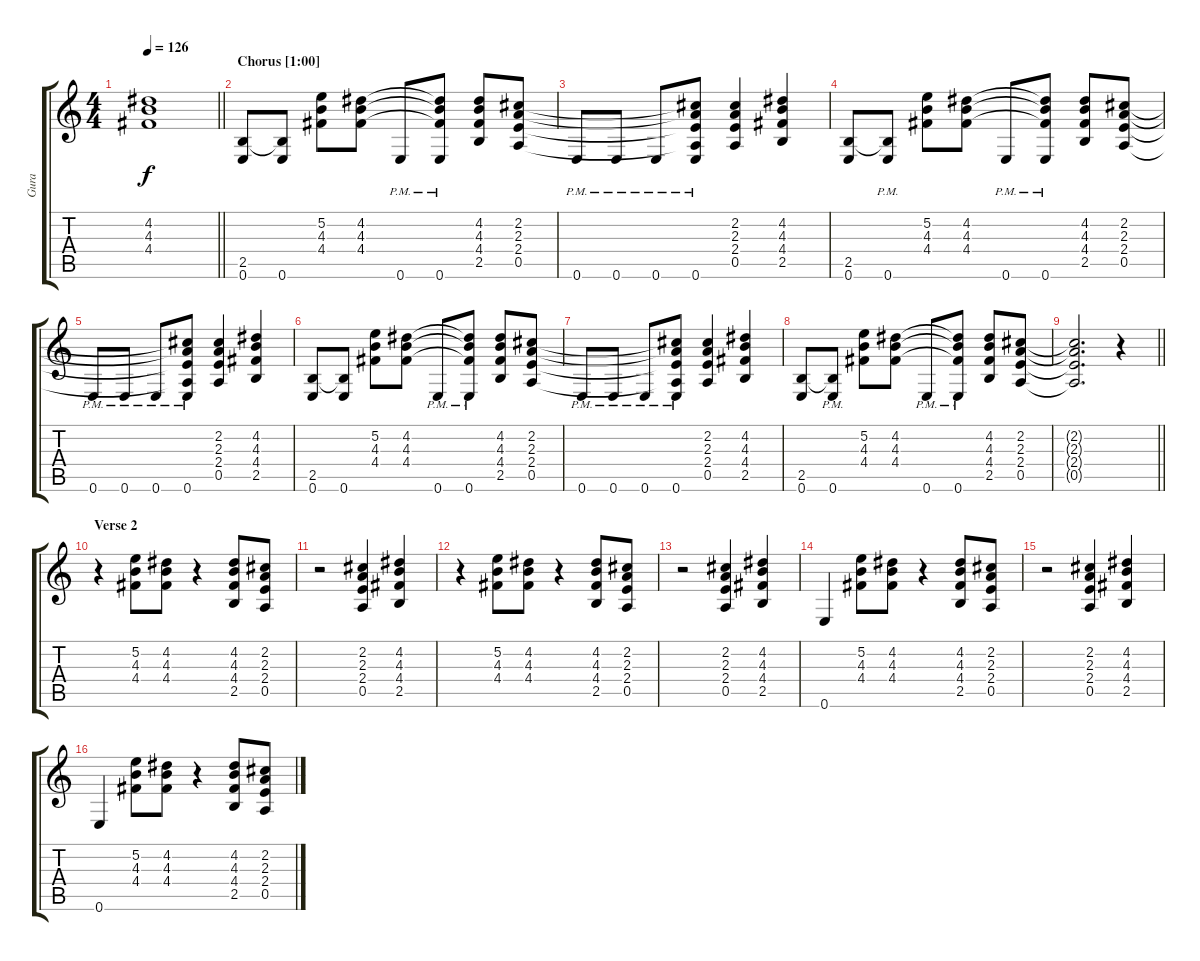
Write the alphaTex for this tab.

\track ("Gura" "Gura") {instrument distortionguitar}
\staff {score tabs}
\tuning (E4 B3 G3 D3 A2 E2) {hide}
\ts (4 4)
\tempo 126
\clef g2
\barLineRight lightlight
\ks c
(4.2{t} 4.3{t} 4.4{t}).1{dy f} |
\section ("" "Chorus [1:00]")
(2.5 0.6).8 (2.5{t} 0.6).8 (5.2 4.3 4.4).8 (4.2 4.3 4.4).8 0.6{pm}.8 (4.2{t} 4.3{t} 4.4{t} 0.6{pm}).8 (4.2 4.3 4.4 2.5).8 (2.2 2.3 2.4 0.5).8 |
0.6{pm}.8 0.6{pm}.8 0.6{pm}.8 (2.2{t} 2.3{t} 2.4{t} 0.5{t} 0.6{pm}).8 (2.2 2.3 2.4 0.5).4 (4.2 4.3 4.4 2.5).4 |
(2.5 0.6).8 (2.5{t} 0.6{pm}).8 (5.2 4.3 4.4).8 (4.2 4.3 4.4).8 0.6{pm}.8 (4.2{t} 4.3{t} 4.4{t} 0.6{pm}).8 (4.2 4.3 4.4 2.5).8 (2.2 2.3 2.4 0.5).8 |
0.6{pm}.8 0.6{pm}.8 0.6{pm}.8 (2.2{t} 2.3{t} 2.4{t} 0.5{t} 0.6{pm}).8 (2.2 2.3 2.4 0.5).4 (4.2 4.3 4.4 2.5).4 |
(2.5 0.6).8 (2.5{t} 0.6).8 (5.2 4.3 4.4).8 (4.2 4.3 4.4).8 0.6{pm}.8 (4.2{t} 4.3{t} 4.4{t} 0.6{pm}).8 (4.2 4.3 4.4 2.5).8 (2.2 2.3 2.4 0.5).8 |
0.6{pm}.8 0.6{pm}.8 0.6{pm}.8 (2.2{t} 2.3{t} 2.4{t} 0.5{t} 0.6{pm}).8 (2.2 2.3 2.4 0.5).4 (4.2 4.3 4.4 2.5).4 |
(2.5 0.6).8 (2.5{t} 0.6{pm}).8 (5.2 4.3 4.4).8 (4.2 4.3 4.4).8 0.6{pm}.8 (4.2{t} 4.3{t} 4.4{t} 0.6{pm}).8 (4.2 4.3 4.4 2.5).8 (2.2 2.3 2.4 0.5).8 |
\barLineRight lightlight
(2.2{t} 2.3{t} 2.4{t} 0.5{t}).2{d} r.4 |
\section ("" "Verse 2")
r.4 (5.2 4.3 4.4).8 (4.2 4.3 4.4).8 r.4 (4.2 4.3 4.4 2.5).8 (2.2 2.3 2.4 0.5).8 |
r.2 (2.2 2.3 2.4 0.5).4 (4.2 4.3 4.4 2.5).4 |
r.4 (5.2 4.3 4.4).8 (4.2 4.3 4.4).8 r.4 (4.2 4.3 4.4 2.5).8 (2.2 2.3 2.4 0.5).8 |
r.2 (2.2 2.3 2.4 0.5).4 (4.2 4.3 4.4 2.5).4 |
0.6.4 (5.2 4.3 4.4).8 (4.2 4.3 4.4).8 r.4 (4.2 4.3 4.4 2.5).8 (2.2 2.3 2.4 0.5).8 |
r.2 (2.2 2.3 2.4 0.5).4 (4.2 4.3 4.4 2.5).4 |
0.6.4 (5.2 4.3 4.4).8 (4.2 4.3 4.4).8 r.4 (4.2 4.3 4.4 2.5).8 (2.2 2.3 2.4 0.5).8
